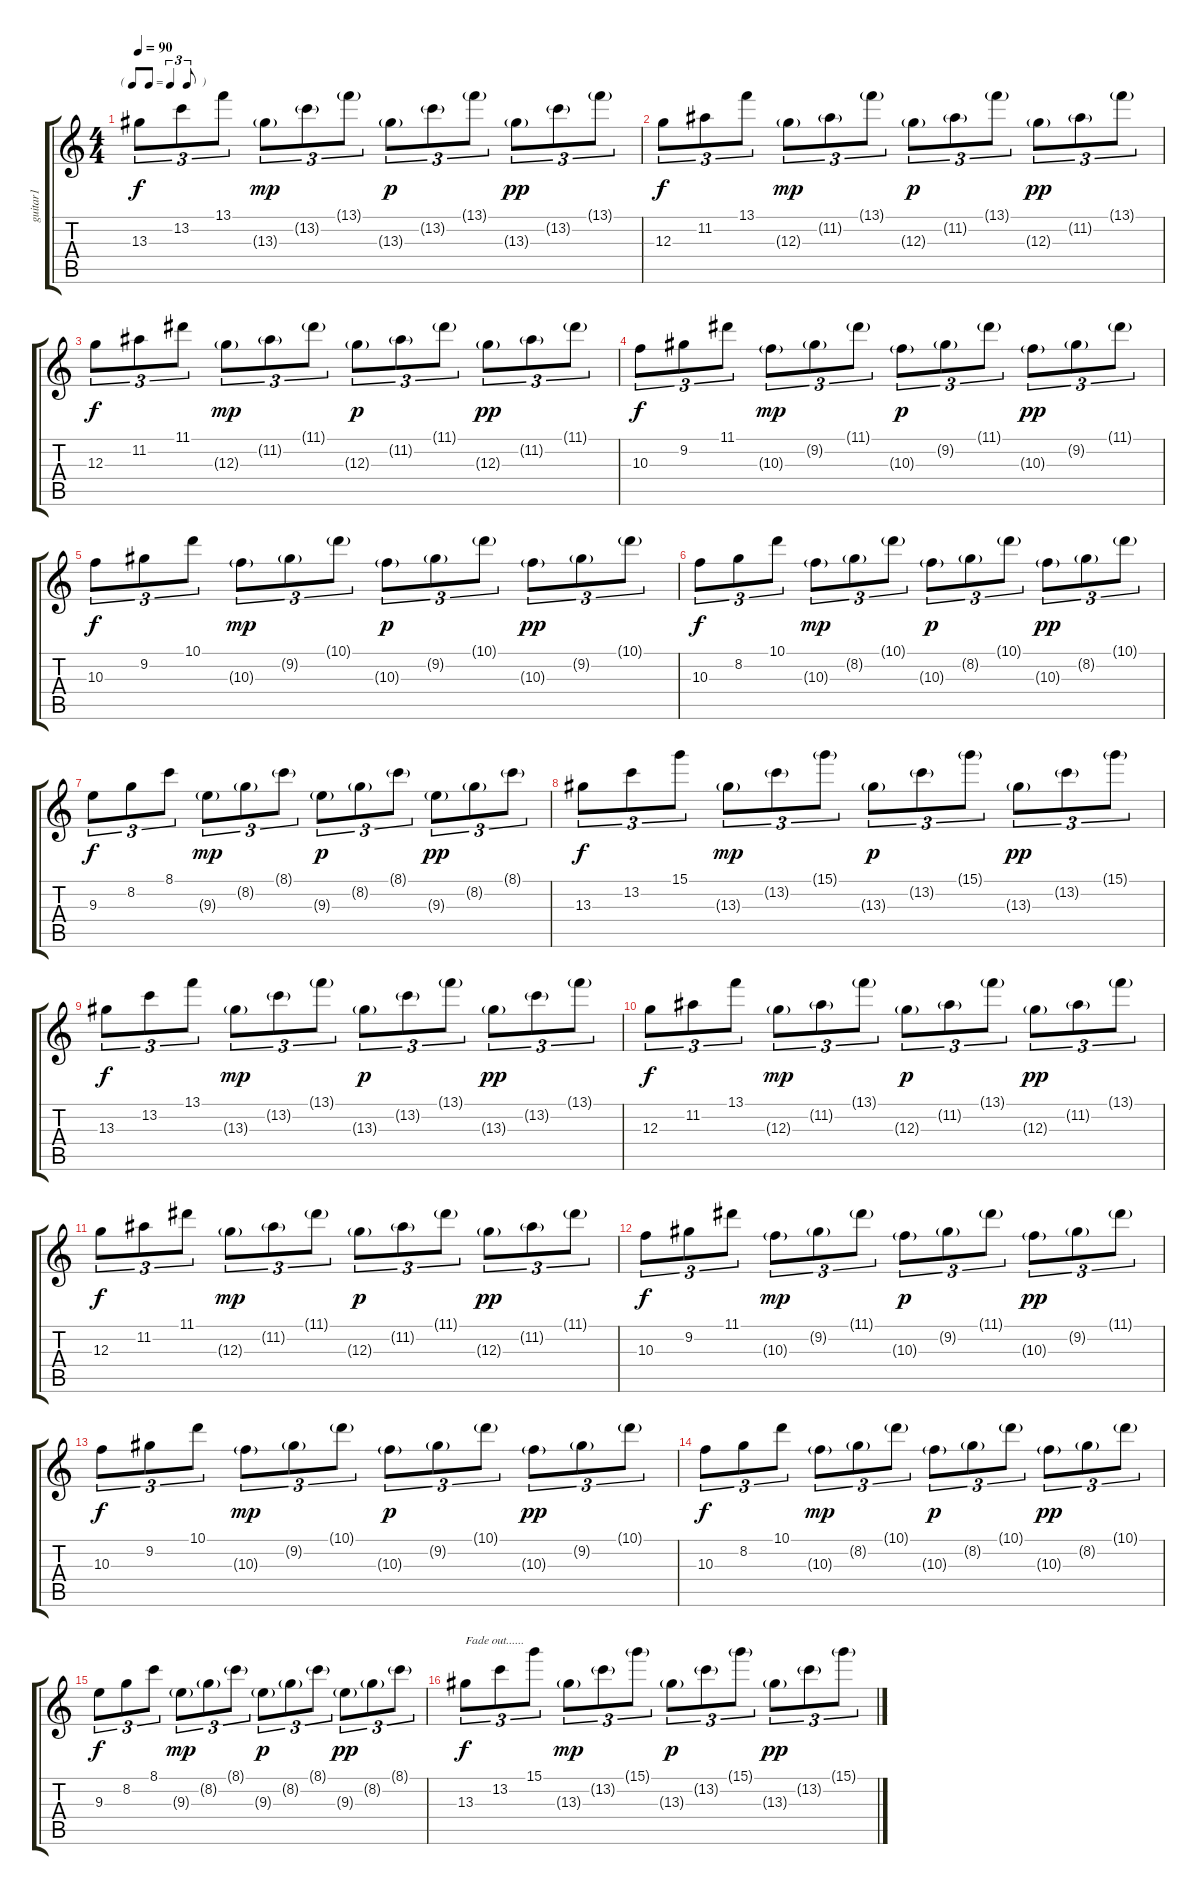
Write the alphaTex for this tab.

\track ("guitar1" "guitar1") {instrument electricguitarclean}
\staff {score tabs}
\tuning (E4 B3 G3 D3 A2 E2) {hide}
\ts (4 4)
\tf triplet8th
\tempo 90
\clef g2
\ks c
13.3.8{tu (3 2) dy f} 13.2.8{tu (3 2)} 13.1.8{tu (3 2)} 13.3{g}.8{tu (3 2) dy mp} 13.2{g}.8{tu (3 2)} 13.1{g}.8{tu (3 2)} 13.3{g}.8{tu (3 2) dy p} 13.2{g}.8{tu (3 2)} 13.1{g}.8{tu (3 2)} 13.3{g}.8{tu (3 2) dy pp} 13.2{g}.8{tu (3 2)} 13.1{g}.8{tu (3 2)} |
12.3.8{tu (3 2) dy f} 11.2.8{tu (3 2)} 13.1.8{tu (3 2)} 12.3{g}.8{tu (3 2) dy mp} 11.2{g}.8{tu (3 2)} 13.1{g}.8{tu (3 2)} 12.3{g}.8{tu (3 2) dy p} 11.2{g}.8{tu (3 2)} 13.1{g}.8{tu (3 2)} 12.3{g}.8{tu (3 2) dy pp} 11.2{g}.8{tu (3 2)} 13.1{g}.8{tu (3 2)} |
12.3.8{tu (3 2) dy f} 11.2.8{tu (3 2)} 11.1.8{tu (3 2)} 12.3{g}.8{tu (3 2) dy mp} 11.2{g}.8{tu (3 2)} 11.1{g}.8{tu (3 2)} 12.3{g}.8{tu (3 2) dy p} 11.2{g}.8{tu (3 2)} 11.1{g}.8{tu (3 2)} 12.3{g}.8{tu (3 2) dy pp} 11.2{g}.8{tu (3 2)} 11.1{g}.8{tu (3 2)} |
10.3.8{tu (3 2) dy f} 9.2.8{tu (3 2)} 11.1.8{tu (3 2)} 10.3{g}.8{tu (3 2) dy mp} 9.2{g}.8{tu (3 2)} 11.1{g}.8{tu (3 2)} 10.3{g}.8{tu (3 2) dy p} 9.2{g}.8{tu (3 2)} 11.1{g}.8{tu (3 2)} 10.3{g}.8{tu (3 2) dy pp} 9.2{g}.8{tu (3 2)} 11.1{g}.8{tu (3 2)} |
10.3.8{tu (3 2) dy f} 9.2.8{tu (3 2)} 10.1.8{tu (3 2)} 10.3{g}.8{tu (3 2) dy mp} 9.2{g}.8{tu (3 2)} 10.1{g}.8{tu (3 2)} 10.3{g}.8{tu (3 2) dy p} 9.2{g}.8{tu (3 2)} 10.1{g}.8{tu (3 2)} 10.3{g}.8{tu (3 2) dy pp} 9.2{g}.8{tu (3 2)} 10.1{g}.8{tu (3 2)} |
10.3.8{tu (3 2) dy f} 8.2.8{tu (3 2)} 10.1.8{tu (3 2)} 10.3{g}.8{tu (3 2) dy mp} 8.2{g}.8{tu (3 2)} 10.1{g}.8{tu (3 2)} 10.3{g}.8{tu (3 2) dy p} 8.2{g}.8{tu (3 2)} 10.1{g}.8{tu (3 2)} 10.3{g}.8{tu (3 2) dy pp} 8.2{g}.8{tu (3 2)} 10.1{g}.8{tu (3 2)} |
9.3.8{tu (3 2) dy f} 8.2.8{tu (3 2)} 8.1.8{tu (3 2)} 9.3{g}.8{tu (3 2) dy mp} 8.2{g}.8{tu (3 2)} 8.1{g}.8{tu (3 2)} 9.3{g}.8{tu (3 2) dy p} 8.2{g}.8{tu (3 2)} 8.1{g}.8{tu (3 2)} 9.3{g}.8{tu (3 2) dy pp} 8.2{g}.8{tu (3 2)} 8.1{g}.8{tu (3 2)} |
13.3.8{tu (3 2) dy f} 13.2.8{tu (3 2)} 15.1.8{tu (3 2)} 13.3{g}.8{tu (3 2) dy mp} 13.2{g}.8{tu (3 2)} 15.1{g}.8{tu (3 2)} 13.3{g}.8{tu (3 2) dy p} 13.2{g}.8{tu (3 2)} 15.1{g}.8{tu (3 2)} 13.3{g}.8{tu (3 2) dy pp} 13.2{g}.8{tu (3 2)} 15.1{g}.8{tu (3 2)} |
13.3.8{tu (3 2) dy f} 13.2.8{tu (3 2)} 13.1.8{tu (3 2)} 13.3{g}.8{tu (3 2) dy mp} 13.2{g}.8{tu (3 2)} 13.1{g}.8{tu (3 2)} 13.3{g}.8{tu (3 2) dy p} 13.2{g}.8{tu (3 2)} 13.1{g}.8{tu (3 2)} 13.3{g}.8{tu (3 2) dy pp} 13.2{g}.8{tu (3 2)} 13.1{g}.8{tu (3 2)} |
12.3.8{tu (3 2) dy f} 11.2.8{tu (3 2)} 13.1.8{tu (3 2)} 12.3{g}.8{tu (3 2) dy mp} 11.2{g}.8{tu (3 2)} 13.1{g}.8{tu (3 2)} 12.3{g}.8{tu (3 2) dy p} 11.2{g}.8{tu (3 2)} 13.1{g}.8{tu (3 2)} 12.3{g}.8{tu (3 2) dy pp} 11.2{g}.8{tu (3 2)} 13.1{g}.8{tu (3 2)} |
12.3.8{tu (3 2) dy f} 11.2.8{tu (3 2)} 11.1.8{tu (3 2)} 12.3{g}.8{tu (3 2) dy mp} 11.2{g}.8{tu (3 2)} 11.1{g}.8{tu (3 2)} 12.3{g}.8{tu (3 2) dy p} 11.2{g}.8{tu (3 2)} 11.1{g}.8{tu (3 2)} 12.3{g}.8{tu (3 2) dy pp} 11.2{g}.8{tu (3 2)} 11.1{g}.8{tu (3 2)} |
10.3.8{tu (3 2) dy f} 9.2.8{tu (3 2)} 11.1.8{tu (3 2)} 10.3{g}.8{tu (3 2) dy mp} 9.2{g}.8{tu (3 2)} 11.1{g}.8{tu (3 2)} 10.3{g}.8{tu (3 2) dy p} 9.2{g}.8{tu (3 2)} 11.1{g}.8{tu (3 2)} 10.3{g}.8{tu (3 2) dy pp} 9.2{g}.8{tu (3 2)} 11.1{g}.8{tu (3 2)} |
10.3.8{tu (3 2) dy f} 9.2.8{tu (3 2)} 10.1.8{tu (3 2)} 10.3{g}.8{tu (3 2) dy mp} 9.2{g}.8{tu (3 2)} 10.1{g}.8{tu (3 2)} 10.3{g}.8{tu (3 2) dy p} 9.2{g}.8{tu (3 2)} 10.1{g}.8{tu (3 2)} 10.3{g}.8{tu (3 2) dy pp} 9.2{g}.8{tu (3 2)} 10.1{g}.8{tu (3 2)} |
10.3.8{tu (3 2) dy f} 8.2.8{tu (3 2)} 10.1.8{tu (3 2)} 10.3{g}.8{tu (3 2) dy mp} 8.2{g}.8{tu (3 2)} 10.1{g}.8{tu (3 2)} 10.3{g}.8{tu (3 2) dy p} 8.2{g}.8{tu (3 2)} 10.1{g}.8{tu (3 2)} 10.3{g}.8{tu (3 2) dy pp} 8.2{g}.8{tu (3 2)} 10.1{g}.8{tu (3 2)} |
9.3.8{tu (3 2) dy f} 8.2.8{tu (3 2)} 8.1.8{tu (3 2)} 9.3{g}.8{tu (3 2) dy mp} 8.2{g}.8{tu (3 2)} 8.1{g}.8{tu (3 2)} 9.3{g}.8{tu (3 2) dy p} 8.2{g}.8{tu (3 2)} 8.1{g}.8{tu (3 2)} 9.3{g}.8{tu (3 2) dy pp} 8.2{g}.8{tu (3 2)} 8.1{g}.8{tu (3 2)} |
13.3.8{tu (3 2) txt "Fade out......" dy f volume 7} 13.2.8{tu (3 2)} 15.1.8{tu (3 2)} 13.3{g}.8{tu (3 2) dy mp} 13.2{g}.8{tu (3 2)} 15.1{g}.8{tu (3 2)} 13.3{g}.8{tu (3 2) dy p volume 6} 13.2{g}.8{tu (3 2)} 15.1{g}.8{tu (3 2)} 13.3{g}.8{tu (3 2) dy pp} 13.2{g}.8{tu (3 2)} 15.1{g}.8{tu (3 2)}
